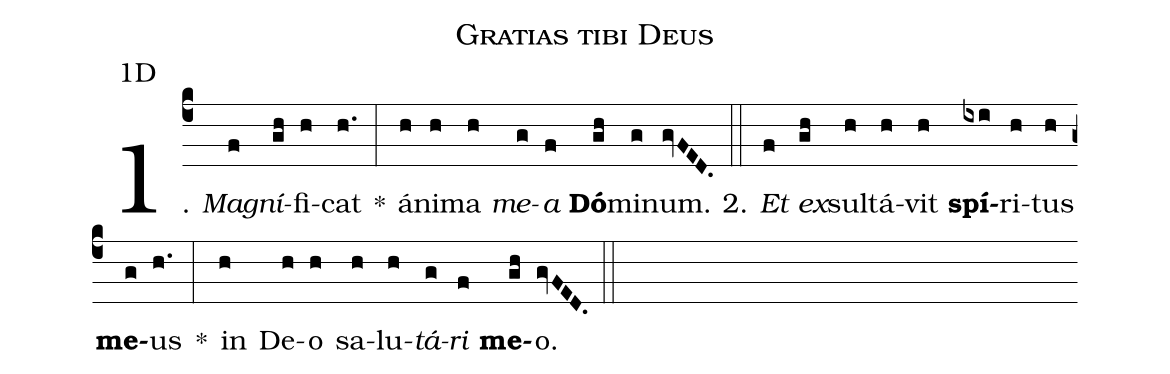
name:Gratias tibi Deus;
office-part:Antiphona;
mode:1;
annotation:1D;
%%
(c4) 1. <i>Ma(f)gní(gh)</i>fi(h)cat(h.) *(:) á(h)ni(h)ma(h) <i>me</i>(g)<i>a</i>(f) <b>Dó</b>(gh)mi(g)num.(gvFED.) (::)
2. <i>Et(f) ex(gh)</i>sul(h)tá(h)vit(h) <b>spí</b>(ixi)ri(h)tus(h) <b>me</b>(g)us(h.) *(:) in(h) De(h)o(h) sa(h)lu(h)<i>tá</i>(g)<i>ri</i>(f) <b>me</b>(gh)o.(gvFED.) (::)
